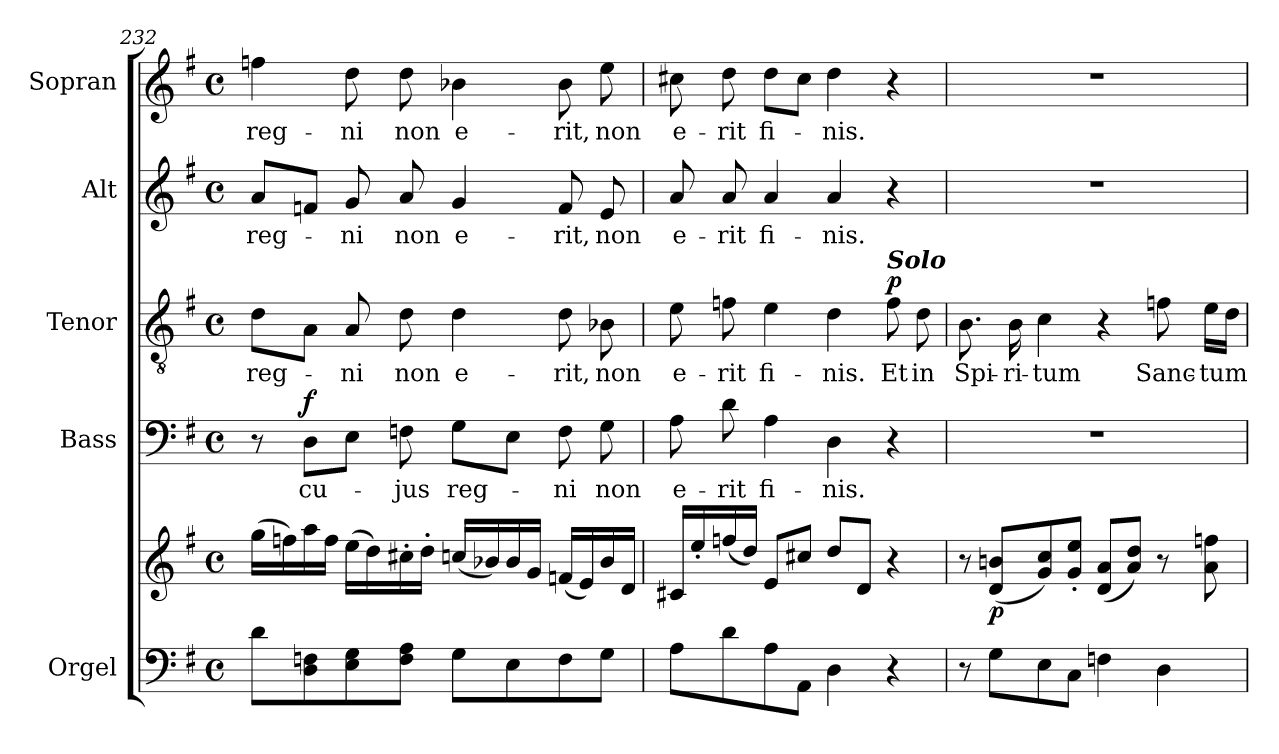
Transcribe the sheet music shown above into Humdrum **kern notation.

**kern	**kern	**dynam	**kern	**text	**dynam	**kern	**text	**dynam	**kern	**text	**kern	**text
*part5	*part5	*part5	*part4	*part4	*part4	*part3	*part3	*part3	*part2	*part2	*part1	*part1
*staff6	*staff5	*staff5/6	*staff4	*staff4	*staff4	*staff3	*staff3	*staff3	*staff2	*staff2	*staff1	*staff1
*I"Orgel	*	*	*I"Bass	*	*	*I"Tenor	*	*	*I"Alt	*	*I"Sopran	*
*I'Org.	*	*	*I'B.	*	*	*I'T.	*	*	*I'A.	*	*I'S.	*
*clefF4	*clefG2	*	*clefF4	*	*	*clefGv2	*	*	*clefG2	*	*clefG2	*
*k[f#]	*k[f#]	*	*k[f#]	*	*	*k[f#]	*	*	*k[f#]	*	*k[f#]	*
*G:	*G:	*	*G:	*	*	*G:	*	*	*G:	*	*G:	*
*M4/4	*M4/4	*	*M4/4	*	*	*M4/4	*	*	*M4/4	*	*M4/4	*
*met(c)	*met(c)	*	*met(c)	*	*	*met(c)	*	*	*met(c)	*	*met(c)	*
=232	=232	=232	=232	=232	=232	=232	=232	=232	=232	=232	=232	=232
!	!	!	!	!	!	!	!LO:LY:b	!	!	!LO:LY:b	!	!LO:LY:b
8d\L	(>16gg\LL	.	8r	.	.	8d\L	reg-	.	8a/L	reg-	4ffn\	reg-
.	16ffn\)	.	.	.	.	.	.	.	.	.	.	.
!	!	!	!	!LO:LY:b	!LO:DY:a	!	!	!	!	!	!	!
8D\ 8Fn\	16aa\	.	8D\L	cu-	f	8A\J	.	.	8fn/J	.	.	.
.	16ff\JJ	.	.	.	.	.	.	.	.	.	.	.
!	!	!	!	!	!	!	!LO:LY:b	!	!	!LO:LY:b	!	!LO:LY:b
8E\ 8G\	(>16ee\LL	.	8E\J	.	.	8A/	-ni	.	8g/	-ni	8dd\	-ni
.	16dd\)	.	.	.	.	.	.	.	.	.	.	.
!	!	!	!	!LO:LY:b	!	!	!LO:LY:b	!	!	!LO:LY:b	!	!LO:LY:b
8F\ 8A\J	16cc#X'>\	.	8Fn\	-jus	.	8d\	non	.	8a/	non	8dd\	non
.	16dd'>\JJ	.	.	.	.	.	.	.	.	.	.	.
!	!	!	!	!LO:LY:b	!	!	!LO:LY:b	!	!	!LO:LY:b	!	!LO:LY:b
8G\L	(<16ccn/LL	.	8G\L	reg-	.	4d\	e-	.	4g/	e-	4b-X\	e-
.	16b-X/)	.	.	.	.	.	.	.	.	.	.	.
8E\	16b-/	.	8E\J	.	.	.	.	.	.	.	.	.
.	16g/JJ	.	.	.	.	.	.	.	.	.	.	.
!	!	!	!	!LO:LY:b	!	!	!LO:LY:b	!	!	!LO:LY:b	!	!LO:LY:b
8F\	(<16fn/LL	.	8F\	-ni	.	8d\	-rit,	.	8f/	-rit,	8b-\	-rit,
.	16e/)	.	.	.	.	.	.	.	.	.	.	.
!	!	!	!	!LO:LY:b	!	!	!LO:LY:b	!	!	!LO:LY:b	!	!LO:LY:b
8G\J	16b-/	.	8G\	non	.	8B-X\	non	.	8e/	non	8ee\	non
.	16d/JJ	.	.	.	.	.	.	.	.	.	.	.
!!LO:PB:g=z
=233	=233	=233	=233	=233	=233	=233	=233	=233	=233	=233	=233	=233
!	!	!	!	!LO:LY:b	!	!	!LO:LY:b	!	!	!LO:LY:b	!	!LO:LY:b
8A\L	16c#X/LL	.	8A\	e-	.	8e\	e-	.	8a/	e-	8cc#X\	e-
.	16ee'</	.	.	.	.	.	.	.	.	.	.	.
!	!	!	!	!LO:LY:b	!	!	!LO:LY:b	!	!	!LO:LY:b	!	!LO:LY:b
8d\	(<16ffn/	.	8d\	-rit	.	8fn\	-rit	.	8a/	-rit	8dd\	-rit
.	16dd/JJ)	.	.	.	.	.	.	.	.	.	.	.
!	!	!	!	!LO:LY:b	!	!	!LO:LY:b	!	!	!LO:LY:b	!	!LO:LY:b
8A\	8e/L	.	4A\	fi-	.	4e\	fi-	.	4a/	fi-	8dd\L	fi-
8AA\J	8cc#X/J	.	.	.	.	.	.	.	.	.	8cc#\J	.
!	!	!	!	!LO:LY:b	!	!	!LO:LY:b	!	!	!LO:LY:b	!	!LO:LY:b
4D\	8dd/L	.	4D\	-nis.	.	4d\	-nis.	.	4a/	-nis.	4dd\	-nis.
.	8d/J	.	.	.	.	.	.	.	.	.	.	.
!	!	!	!	!	!	!LO:TX:a:Bi:t=Solo	!	!	!	!	!	!
!	!	!	!	!	!	!	!LO:LY:b	!LO:DY:a	!	!	!	!
4r	4r	.	4r	.	.	8f\	Et	p	4r	.	4r	.
!	!	!	!	!	!	!	!LO:LY:b	!	!	!	!	!
.	.	.	.	.	.	8d\	in	.	.	.	.	.
=234	=234	=234	=234	=234	=234	=234	=234	=234	=234	=234	=234	=234
!	!	!	!	!	!	!	!LO:LY:b	!	!	!	!	!
8r	8r	.	1r	.	.	8.B\	Spi-	.	1r	.	1r	.
!	!	!LO:DY:b	!	!	!	!	!	!	!	!	!	!
8G\L	(<8d/ 8bn/L	p	.	.	.	.	.	.	.	.	.	.
!	!	!	!	!	!	!	!LO:LY:b	!	!	!	!	!
.	.	.	.	.	.	16B\	-ri-	.	.	.	.	.
!	!	!	!	!	!	!	!LO:LY:b	!	!	!	!	!
8E\	8g/ 8cc/)	.	.	.	.	4c\	-tum	.	.	.	.	.
8C\J	8g/'< 8ee/'<J	.	.	.	.	.	.	.	.	.	.	.
4Fn\	(<8d/ 8a/L	.	.	.	.	4r	.	.	.	.	.	.
.	8a/ 8dd/J)	.	.	.	.	.	.	.	.	.	.	.
!	!	!	!	!	!	!	!LO:LY:b	!	!	!	!	!
4D\	8r	.	.	.	.	8fn\	Sanc-	.	.	.	.	.
!	!	!	!	!	!	!	!LO:LY:b	!	!	!	!	!
.	8a\ 8ffn\	.	.	.	.	16e\LL	-tum	.	.	.	.	.
.	.	.	.	.	.	16d\JJ	.	.	.	.	.	.
=	=	=	=	=	=	=	=	=	=	=	=	=
*-	*-	*-	*-	*-	*-	*-	*-	*-	*-	*-	*-	*-
